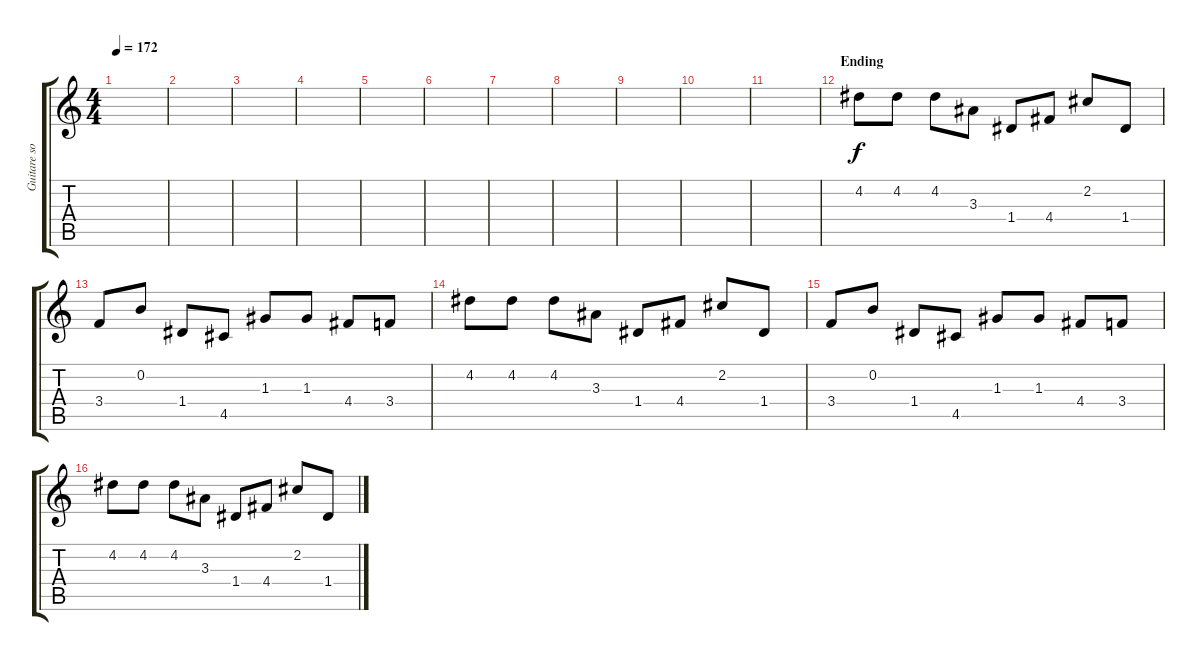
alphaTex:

\track ("Guitare solo" "Guitare so") {instrument distortionguitar}
\staff {score tabs}
\tuning (E4 B3 G3 D3 A2 E2) {hide}
\ts (4 4)
\tempo 172
\clef g2
\ks c
|
|
|
|
|
|
|
|
|
|
|
\section ("" "Ending")
4.2.8{volume 13 instrument distortionguitar} 4.2.8 4.2.8 3.3.8 1.4.8 4.4.8 2.2.8 1.4.8 |
3.4.8 0.2.8 1.4.8 4.5.8 1.3.8 1.3.8 4.4.8 3.4.8 |
4.2.8 4.2.8 4.2.8 3.3.8 1.4.8 4.4.8 2.2.8 1.4.8 |
3.4.8 0.2.8 1.4.8 4.5.8 1.3.8 1.3.8 4.4.8 3.4.8 |
4.2.8 4.2.8 4.2.8 3.3.8 1.4.8 4.4.8 2.2.8 1.4.8
